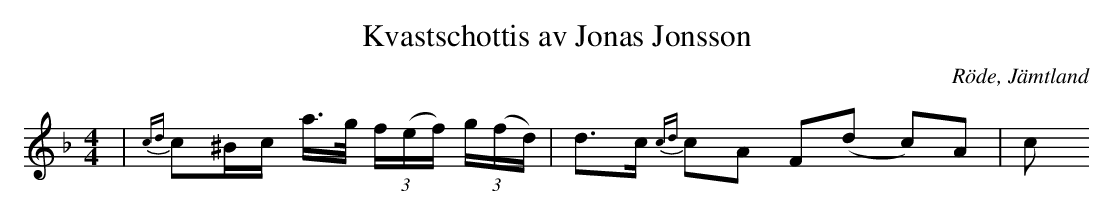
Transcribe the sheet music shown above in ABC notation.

X:1
T:Kvastschottis av Jonas Jonsson
O:Röde, Jämtland
M:4/4
L:1/16
K:F
| {cd}c2^Bc a>g (3f(ef) (3g(fd) | d2>c2 {cd}c2A2 F2(d2- c2)A2 | c2
